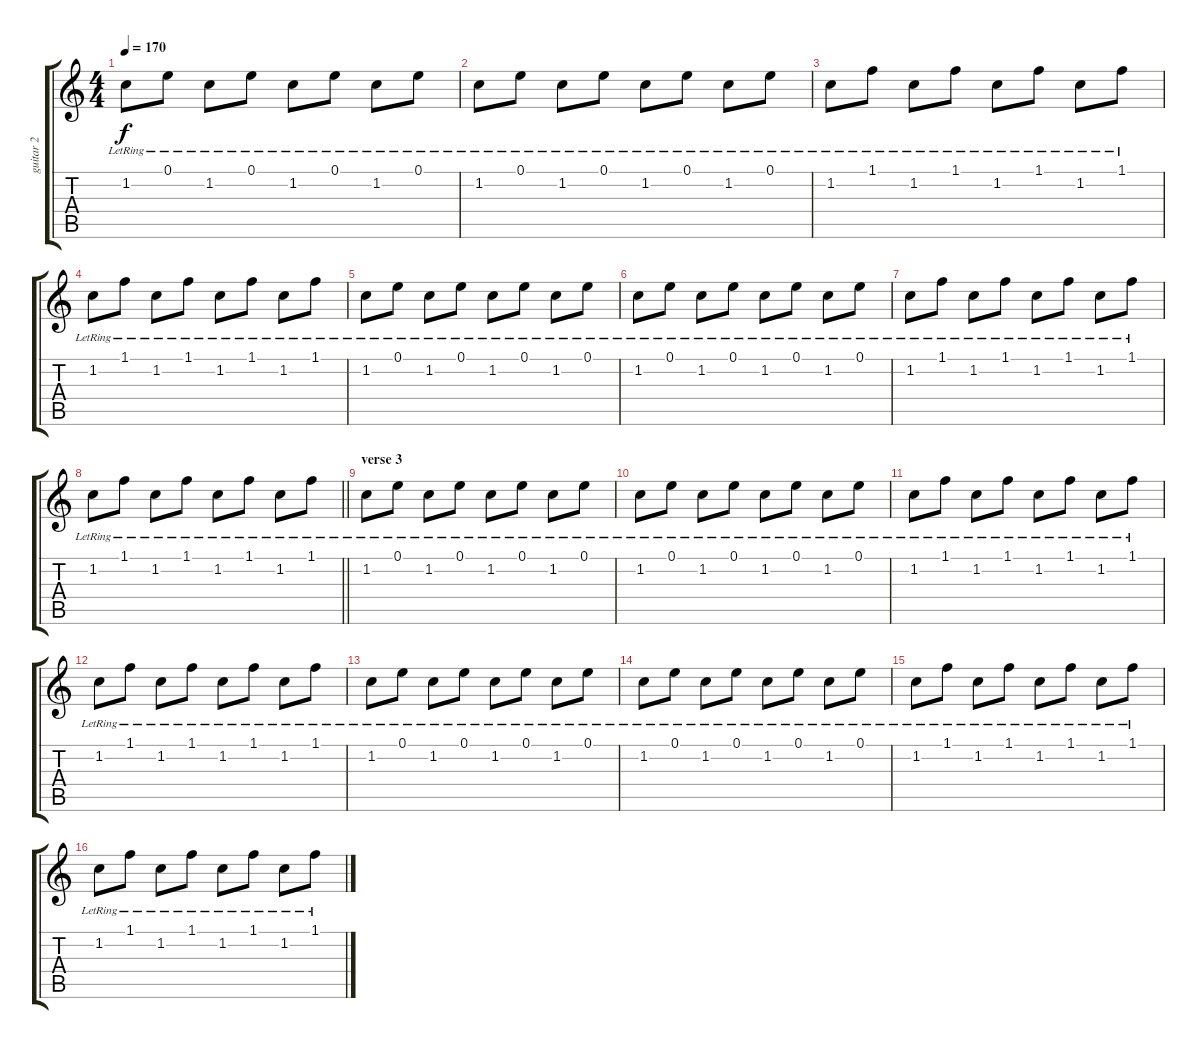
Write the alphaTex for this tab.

\track ("guitar 2" "guitar 2") {instrument electricguitarjazz}
\staff {score tabs}
\tuning (E4 B3 G3 D3 A2 E2) {hide}
\ts (4 4)
\tempo 170
\clef g2
\ks c
1.2{lr}.8{dy f} 0.1{lr}.8 1.2{lr}.8 0.1{lr}.8 1.2{lr}.8 0.1{lr}.8 1.2{lr}.8 0.1{lr}.8 |
1.2{lr}.8 0.1{lr}.8 1.2{lr}.8 0.1{lr}.8 1.2{lr}.8 0.1{lr}.8 1.2{lr}.8 0.1{lr}.8 |
1.2{lr}.8 1.1{lr}.8 1.2{lr}.8 1.1{lr}.8 1.2{lr}.8 1.1{lr}.8 1.2{lr}.8 1.1{lr}.8 |
1.2{lr}.8 1.1{lr}.8 1.2{lr}.8 1.1{lr}.8 1.2{lr}.8 1.1{lr}.8 1.2{lr}.8 1.1{lr}.8 |
1.2{lr}.8 0.1{lr}.8 1.2{lr}.8 0.1{lr}.8 1.2{lr}.8 0.1{lr}.8 1.2{lr}.8 0.1{lr}.8 |
1.2{lr}.8 0.1{lr}.8 1.2{lr}.8 0.1{lr}.8 1.2{lr}.8 0.1{lr}.8 1.2{lr}.8 0.1{lr}.8 |
1.2{lr}.8 1.1{lr}.8 1.2{lr}.8 1.1{lr}.8 1.2{lr}.8 1.1{lr}.8 1.2{lr}.8 1.1{lr}.8 |
\barLineRight lightlight
1.2{lr}.8 1.1{lr}.8 1.2{lr}.8 1.1{lr}.8 1.2{lr}.8 1.1{lr}.8 1.2{lr}.8 1.1{lr}.8 |
\section ("" "verse 3")
1.2{lr}.8 0.1{lr}.8 1.2{lr}.8 0.1{lr}.8 1.2{lr}.8 0.1{lr}.8 1.2{lr}.8 0.1{lr}.8 |
1.2{lr}.8 0.1{lr}.8 1.2{lr}.8 0.1{lr}.8 1.2{lr}.8 0.1{lr}.8 1.2{lr}.8 0.1{lr}.8 |
1.2{lr}.8 1.1{lr}.8 1.2{lr}.8 1.1{lr}.8 1.2{lr}.8 1.1{lr}.8 1.2{lr}.8 1.1{lr}.8 |
1.2{lr}.8 1.1{lr}.8 1.2{lr}.8 1.1{lr}.8 1.2{lr}.8 1.1{lr}.8 1.2{lr}.8 1.1{lr}.8 |
1.2{lr}.8 0.1{lr}.8 1.2{lr}.8 0.1{lr}.8 1.2{lr}.8 0.1{lr}.8 1.2{lr}.8 0.1{lr}.8 |
1.2{lr}.8 0.1{lr}.8 1.2{lr}.8 0.1{lr}.8 1.2{lr}.8 0.1{lr}.8 1.2{lr}.8 0.1{lr}.8 |
1.2{lr}.8 1.1{lr}.8 1.2{lr}.8 1.1{lr}.8 1.2{lr}.8 1.1{lr}.8 1.2{lr}.8 1.1{lr}.8 |
1.2{lr}.8 1.1{lr}.8 1.2{lr}.8 1.1{lr}.8 1.2{lr}.8 1.1{lr}.8 1.2{lr}.8 1.1{lr}.8
